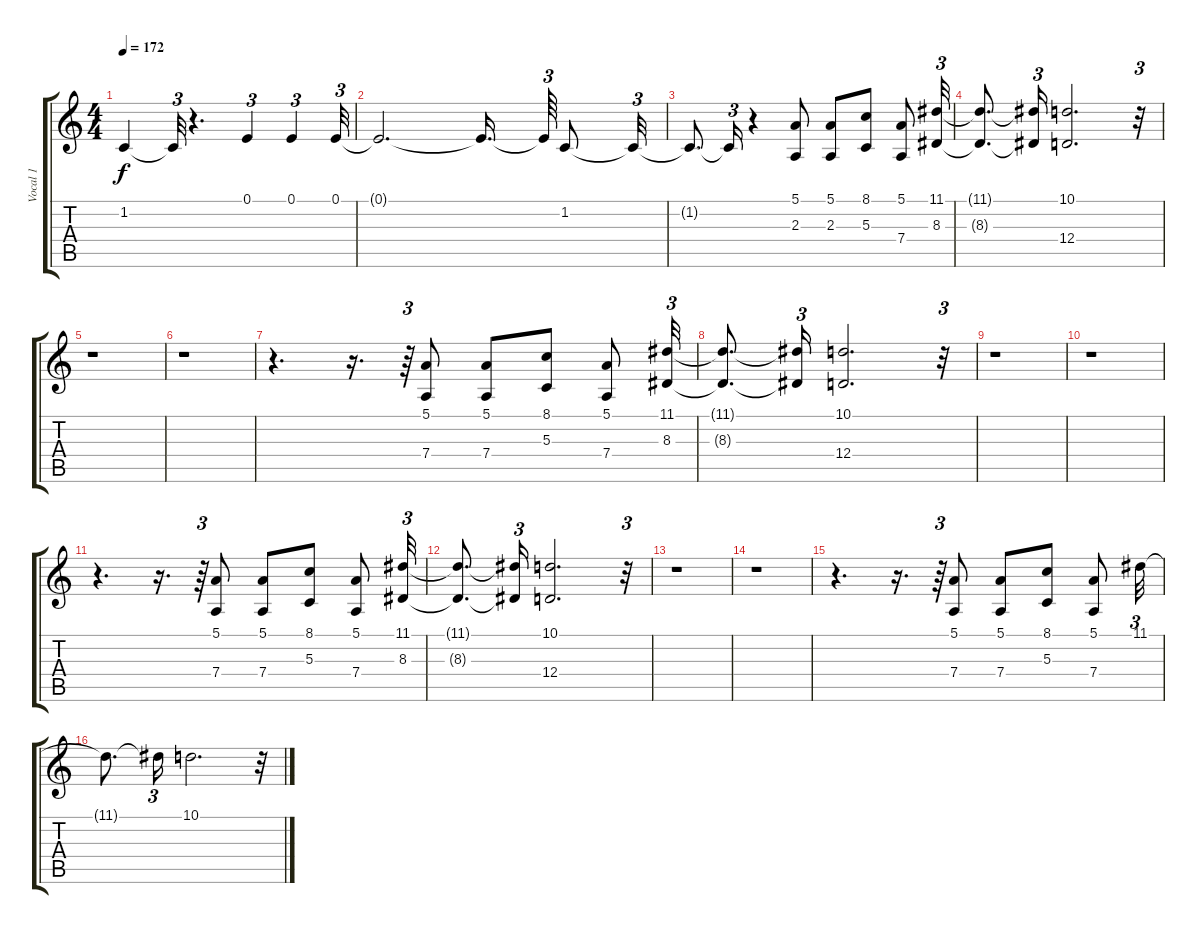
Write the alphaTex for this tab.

\track ("Vocal 1" "Vocal 1") {instrument lead2sawtooth}
\staff {score tabs}
\tuning (E4 B3 G3 D3 A2 E2) {hide}
\ts (4 4)
\tempo 172
\clef g2
\ks c
1.2{t}.4{dy f} 1.2{t}.32{tu (3 2)} r.4{d} 0.1.4{tu (3 2)} 0.1.4{tu (3 2)} 0.1.32{tu (3 2)} |
0.1{t}.2{d} 0.1{t}.16{d beam splitsecondary} 0.1{t}.64{tu (3 2)} 1.2.8 1.2{t}.32{tu (3 2)} |
1.2{t}.8{d} 1.2{t}.16{tu (3 2)} r.4 (5.1 2.3).8 (5.1 2.3).8 (8.1 5.3).8 (5.1 7.4).8 (11.1 8.3).32{tu (3 2)} |
(11.1{t} 8.3{t}).8{d} (11.1{t} 8.3{t}).16{tu (3 2)} (10.1 12.4).2{d} r.32{tu (3 2)} |
r.1 |
r.1 |
r.4{d} r.16{d} r.64{tu (3 2)} (5.1 7.4).8 (5.1 7.4).8 (8.1 5.3).8 (5.1 7.4).8 (11.1 8.3).32{tu (3 2)} |
(11.1{t} 8.3{t}).8{d} (11.1{t} 8.3{t}).16{tu (3 2)} (10.1 12.4).2{d} r.32{tu (3 2)} |
r.1 |
r.1 |
r.4{d} r.16{d} r.64{tu (3 2)} (5.1 7.4).8 (5.1 7.4).8 (8.1 5.3).8 (5.1 7.4).8 (11.1 8.3).32{tu (3 2)} |
(11.1{t} 8.3{t}).8{d} (11.1{t} 8.3{t}).16{tu (3 2)} (10.1 12.4).2{d} r.32{tu (3 2)} |
r.1 |
r.1 |
r.4{d} r.16{d} r.64{tu (3 2)} (5.1 7.4).8 (5.1 7.4).8 (8.1 5.3).8 (5.1 7.4).8 11.1.32{tu (3 2)} |
11.1{t}.8{d} 11.1{t}.16{tu (3 2)} 10.1.2{d} r.32{tu (3 2)}
